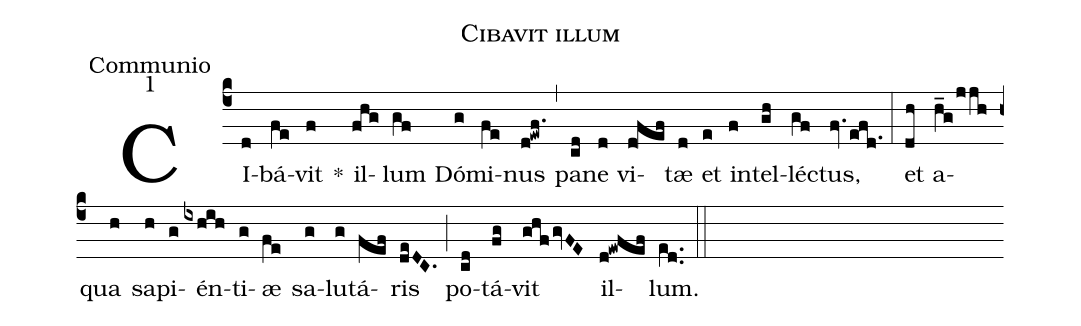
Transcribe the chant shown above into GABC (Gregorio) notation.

name: Cibavit illum;
office-part: Communio;
mode: 1;
%%
(c4) CI(d)bá(fe)vit(f) *() il(fhg)lum(gf) Dó(g)mi(fe)nus(d!ewf.) (,) pa(cd)ne(d) vi(d!fef)tæ(d) et(e) in(f)tel(gh)léc(gf)tus,(fv.efd.1) (:)
et(dh) a(h_g/jjh)qua(h) sa(h)pi(g)én(ixhih)ti(g)æ(fe) sa(g)lu(g)tá(fef)ris(deDC.) (;) po(cd)tá(fg)vit(ghfgvFE) il(d!ewfef)lum.(e[ll:1]d..) (::)
